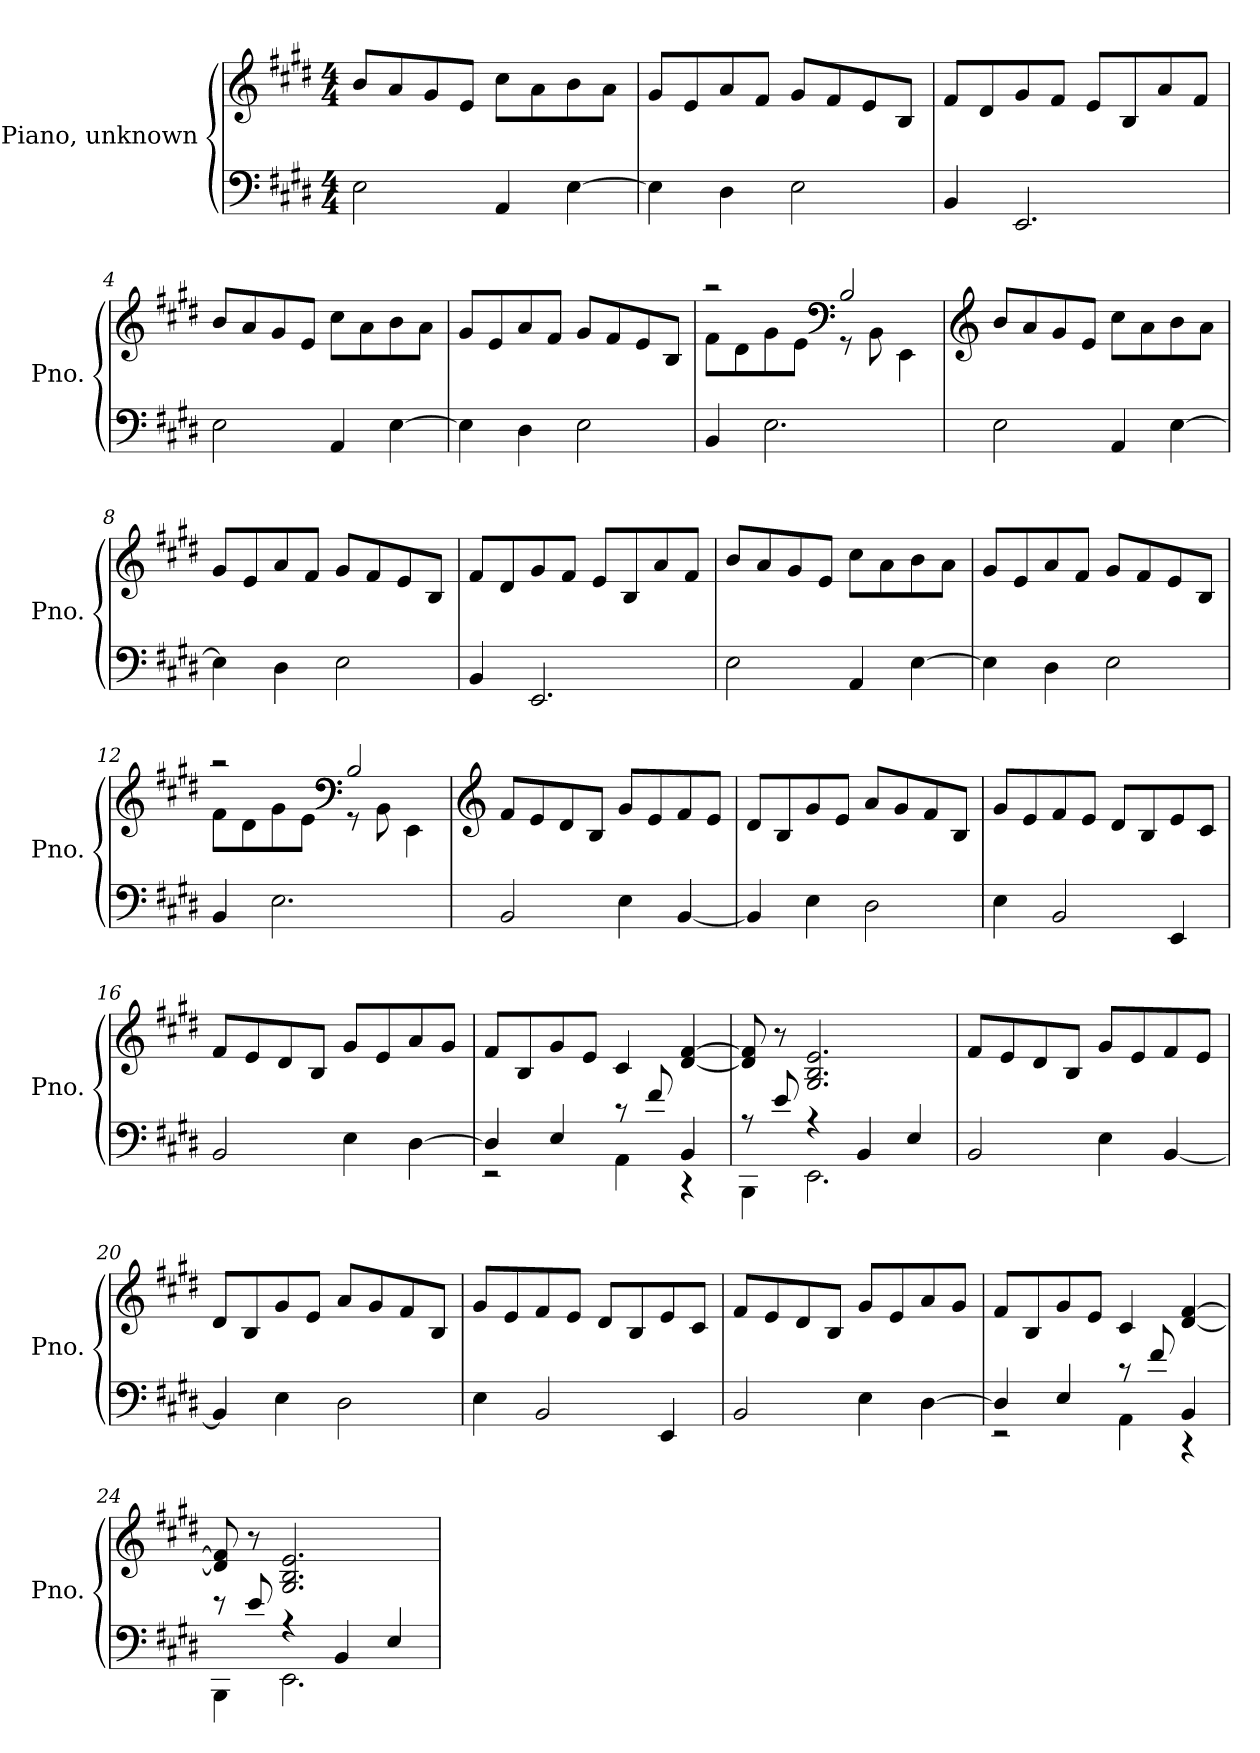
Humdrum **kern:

**kern	**kern
*part1	*part1
*staff2	*staff1
*I"Piano, unknown	*
*I'Pno.	*
*clefF4	*clefG2
*k[f#c#g#d#]	*k[f#c#g#d#]
*M4/4	*M4/4
*MM120	*MM120
=1	=1
2E\	8b/L
.	8a/
.	8g#/
.	8e/J
4AA/	8cc#\L
.	8a\
[4E\	8b\
.	8a\J
=2	=2
4E\]	8g#/L
.	8e/
4D#\	8a/
.	8f#/J
2E\	8g#/L
.	8f#/
.	8e/
.	8B/J
=3	=3
4BB/	8f#/L
.	8d#/
2.EE/	8g#/
.	8f#/J
.	8e/L
.	8B/
.	8a/
.	8f#/J
=4	=4
2E\	8b/L
.	8a/
.	8g#/
.	8e/J
4AA/	8cc#\L
.	8a\
[4E\	8b\
.	8a\J
=5	=5
4E\]	8g#/L
.	8e/
4D#\	8a/
.	8f#/J
2E\	8g#/L
.	8f#/
.	8e/
.	8B/J
!!LO:LB:g=z
=6	=6
*	*^
4BB/	2r	8f#\L
.	.	8d#\
2.E\	.	8g#\
.	.	8e\J
*	*clefF4	*
.	2B/	8r
.	.	8BB\
.	.	4EE\
*	*v	*v
=7	=7
*	*clefG2
2E\	8b/L
.	8a/
.	8g#/
.	8e/J
4AA/	8cc#\L
.	8a\
[4E\	8b\
.	8a\J
=8	=8
4E\]	8g#/L
.	8e/
4D#\	8a/
.	8f#/J
2E\	8g#/L
.	8f#/
.	8e/
.	8B/J
=9	=9
4BB/	8f#/L
.	8d#/
2.EE/	8g#/
.	8f#/J
.	8e/L
.	8B/
.	8a/
.	8f#/J
!!LO:LB:g=z
=10	=10
2E\	8b/L
.	8a/
.	8g#/
.	8e/J
4AA/	8cc#\L
.	8a\
[4E\	8b\
.	8a\J
=11	=11
4E\]	8g#/L
.	8e/
4D#\	8a/
.	8f#/J
2E\	8g#/L
.	8f#/
.	8e/
.	8B/J
=12	=12
*	*^
4BB/	2r	8f#\L
.	.	8d#\
2.E\	.	8g#\
.	.	8e\J
*	*clefF4	*
.	2B/	8r
.	.	8BB\
.	.	4EE\
*	*v	*v
=13	=13
*	*clefG2
2BB/	8f#/L
.	8e/
.	8d#/
.	8B/J
4E\	8g#/L
.	8e/
[4BB/	8f#/
.	8e/J
!!LO:LB:g=z
=14	=14
4BB/]	8d#/L
.	8B/
4E\	8g#/
.	8e/J
2D#\	8a/L
.	8g#/
.	8f#/
.	8B/J
=15	=15
4E\	8g#/L
.	8e/
2BB/	8f#/
.	8e/J
.	8d#/L
.	8B/
4EE/	8e/
.	8c#/J
=16	=16
2BB/	8f#/L
.	8e/
.	8d#/
.	8B/J
4E\	8g#/L
.	8e/
[4D#\	8a/
.	8g#/J
=17	=17
*^	*
4D#/]	2r	8f#/L
.	.	8B/
4E/	.	8g#/
.	.	8e/J
8r	4AA\	4c#/
8f#/	.	.
4BB/	4r	[4d#/ [4f#/
=18	=18	=18
8r	4BBB\	8d#/] 8f#/]
8e/	.	8r
4r	2.EE\	2.G#/ 2.B/ 2.e/
4BB/	.	.
4E/	.	.
*v	*v	*
!!LO:LB:g=z
=19	=19
2BB/	8f#/L
.	8e/
.	8d#/
.	8B/J
4E\	8g#/L
.	8e/
[4BB/	8f#/
.	8e/J
=20	=20
4BB/]	8d#/L
.	8B/
4E\	8g#/
.	8e/J
2D#\	8a/L
.	8g#/
.	8f#/
.	8B/J
=21	=21
4E\	8g#/L
.	8e/
2BB/	8f#/
.	8e/J
.	8d#/L
.	8B/
4EE/	8e/
.	8c#/J
=22	=22
2BB/	8f#/L
.	8e/
.	8d#/
.	8B/J
4E\	8g#/L
.	8e/
[4D#\	8a/
.	8g#/J
=23	=23
*^	*
4D#/]	2r	8f#/L
.	.	8B/
4E/	.	8g#/
.	.	8e/J
8r	4AA\	4c#/
8f#/	.	.
4BB/	4r	[4d#/ [4f#/
!!LO:LB:g=z
=24	=24	=24
8r	4BBB\	8d#/] 8f#/]
8e/	.	8r
4r	2.EE\	2.G#/ 2.B/ 2.e/
4BB/	.	.
4E/	.	.
*v	*v	*
=	=
*-	*-
